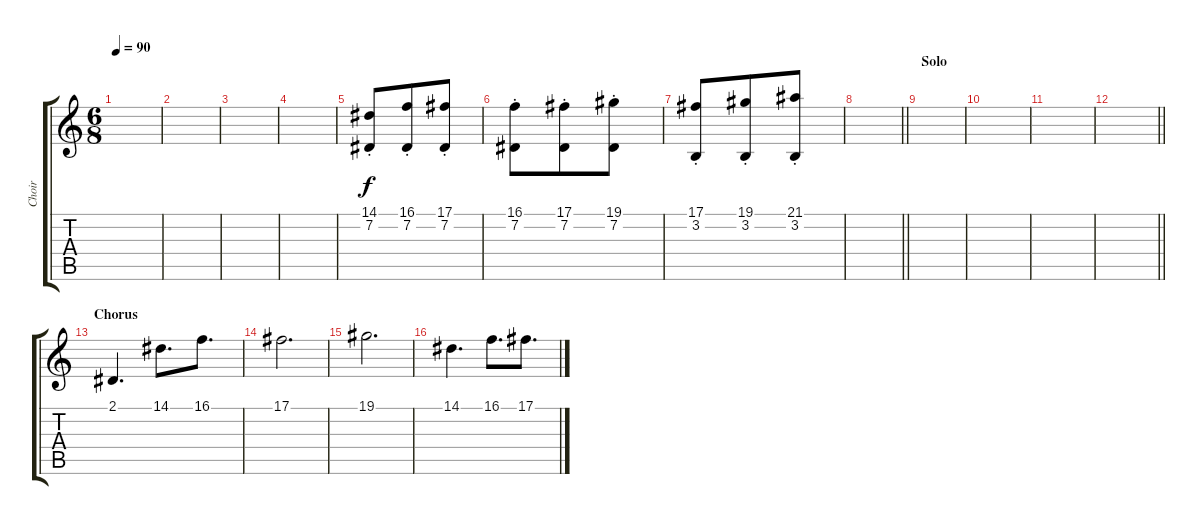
\track ("Choir" "Choir") {instrument choiraahs}
\staff {score tabs}
\tuning (Db4 Ab3 E3 B2 Gb2 B1) {hide}
\ts (6 8)
\tempo 90
\clef g2
\ks c
|
|
|
|
(14.1{st} 7.2{st}).8 (16.1{st} 7.2{st}).8 (17.1{st} 7.2{st}).8 |
(16.1{st} 7.2{st}).8 (17.1{st} 7.2{st}).8 (19.1{st} 7.2{st}).8 |
(17.1{st} 3.2{st}).8 (19.1{st} 3.2{st}).8 (21.1{st} 3.2{st}).8 |
\barLineRight lightlight
|
\section ("" "Solo")
|
|
|
\barLineRight lightlight
|
\section ("" "Chorus")
2.1.4{d} 14.1.8{d} 16.1.8{d} |
17.1.2{d} |
19.1.2{d} |
14.1.4{d} 16.1.8{d} 17.1.8{d}
